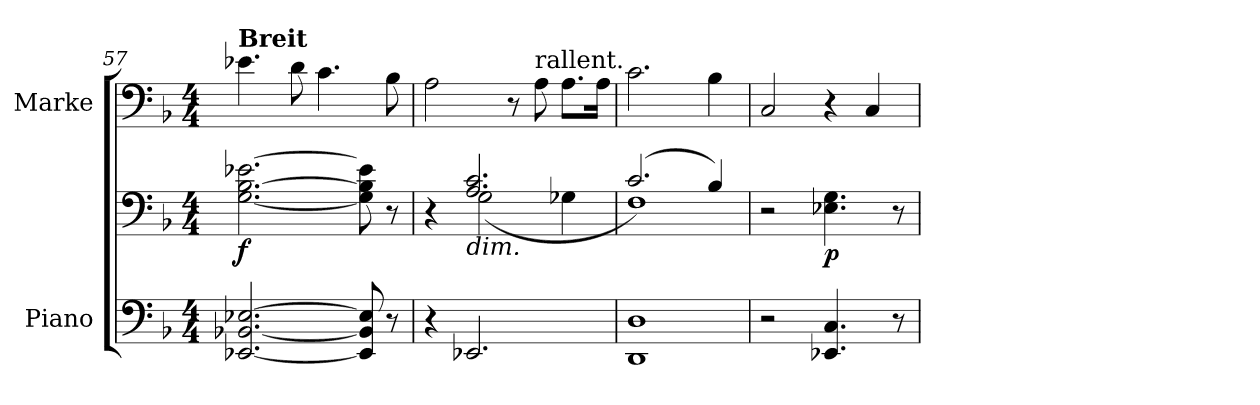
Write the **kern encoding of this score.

**kern	**kern	**dynam	**kern
*part2	*part2	*part2	*part1
*staff3	*staff2	*staff2/3	*staff1
*I"Piano	*	*	*I"Marke
*I'Pno.	*	*	*
*clefF4	*clefF4	*	*clefF4
*k[b-]	*k[b-]	*	*k[b-]
*M4/4	*M4/4	*	*M4/4
*MM52	*MM52	*	*MM52
=57	=57	=57	=57
!	!	!	!LO:TX:a:B:t=Breit
!	!	!LO:DY:b	!
[2.EE-X/ [2.BB-X/ [2.E-X/	[2.G\ [2.B-\ [2.e-X\	f	4.e-X\
.	.	.	8d\
.	.	.	4.c\
8EE-/] 8BB-/] 8E-/]	8G\] 8B-\] 8e-\]	.	.
8r	8r	.	8B-\
=58	=58	=58	=58
*	*^	*	*
4r	4r	4ryy	.	2A\
!	!LO:TX:b:i:t=dim.	!	!	!
2.EE-X/	2.A/ 2.c/	(<2G\	.	.
.	.	.	.	8r
*	*	*	*	*MM48
!	!	!	!	!LO:TX:a:t=rallent.
.	.	.	.	8A\
.	.	4G-X\	.	8.A\L
.	.	.	.	16A\Jk
!!LO:LB:g=z
=59	=59	=59	=59	=59
1DD 1D	(>2.c/	1F)	.	2.c\
*	*	*	*	*MM46
.	4B-/)	.	.	4B-\
*	*v	*v	*	*
=60	=60	=60	=60
2r	2r	.	2C/
!	!	!LO:DY:b	!
4.EE-X/ 4.C/	4.E-X\ 4.G\	p	4r
.	.	.	4C/
8r	8r	.	.
=	=	=	=
*-	*-	*-	*-
